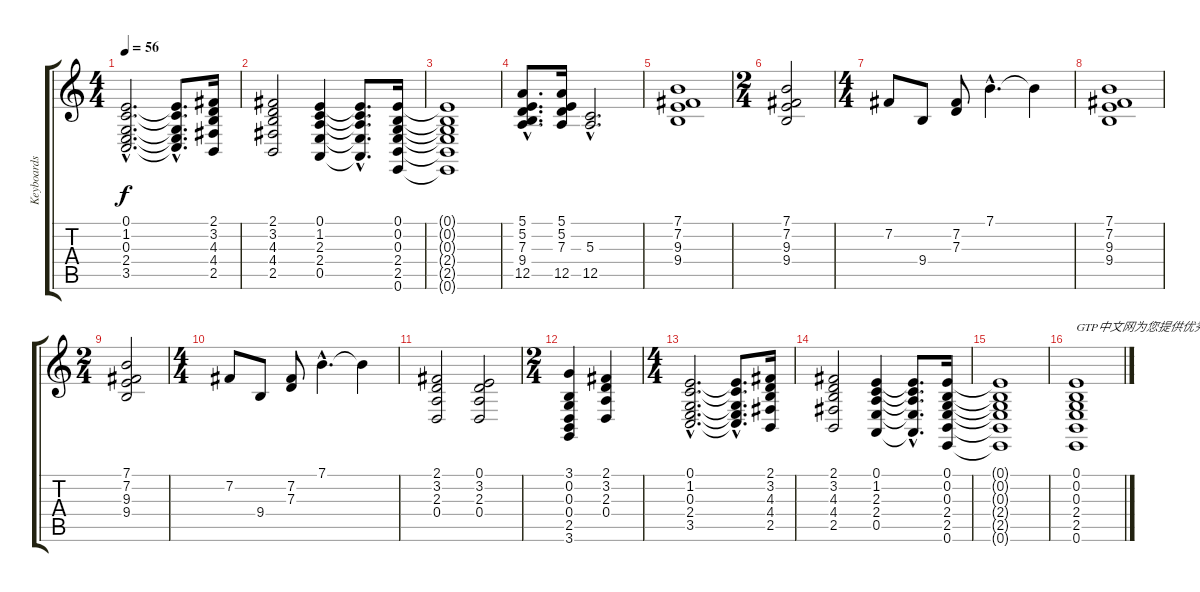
\track ("Keyboards" "Keyboards") {instrument drawbarorgan}
\staff {score tabs}
\tuning (E4 B3 G3 D3 A2 E2) {hide}
\ts (4 4)
\tempo 56
\clef g2
\ks c
(0.1{hac} 1.2{hac} 0.3{hac} 2.4{hac} 3.5{hac}).2{d dy f} (0.1{hac t} 1.2{hac t} 0.3{hac t} 2.4{hac t} 3.5{hac t}).8{d} (2.1 3.2 4.3 4.4 2.5).16 |
(2.1 3.2 4.3 4.4 2.5).2 (0.1 1.2 2.3 2.4 0.5).4 (0.1{hac t} 1.2{hac t} 2.3{hac t} 2.4{hac t} 0.5{hac t}).8{d} (0.1 0.2 0.3 2.4 2.5 0.6).16 |
(0.1{t} 0.2{t} 0.3{t} 2.4{t} 2.5{t} 0.6{t}).1 |
(5.1{hac} 5.2{hac} 7.3{hac} 9.4{hac} 12.5{hac}).8{d} (5.1 5.2 7.3 12.5).16 (5.3{hac} 12.5{hac}).2{d} |
(7.1 7.2 9.3 9.4).1 |
\ts (2 4)
(7.1 7.2 9.3 9.4).2 |
\ts (4 4)
7.2.8 9.4.8 (7.2 7.3).8 7.1{hac}.4{d} 7.1{t}.4 |
(7.1 7.2 9.3 9.4).1 |
\ts (2 4)
(7.1 7.2 9.3 9.4).2 |
\ts (4 4)
7.2.8 9.4.8 (7.2 7.3).8 7.1{hac}.4{d} 7.1{t}.4 |
(2.1 3.2 2.3 0.4).2 (0.1 3.2 2.3 0.4).2 |
\ts (2 4)
(3.1 0.2 0.3 0.4 2.5 3.6).4 (2.1 3.2 2.3 0.4).4 |
\ts (4 4)
(0.1{hac} 1.2{hac} 0.3{hac} 2.4{hac} 3.5{hac}).2{d} (0.1{hac t} 1.2{hac t} 0.3{hac t} 2.4{hac t} 3.5{hac t}).8{d} (2.1 3.2 4.3 4.4 2.5).16 |
(2.1 3.2 4.3 4.4 2.5).2 (0.1 1.2 2.3 2.4 0.5).4 (0.1{hac t} 1.2{hac t} 2.3{hac t} 2.4{hac t} 0.5{hac t}).8{d} (0.1 0.2 0.3 2.4 2.5 0.6).16 |
(0.1{t} 0.2{t} 0.3{t} 2.4{t} 2.5{t} 0.6{t}).1 |
(0.1 0.2 0.3 2.4 2.5 0.6).1{txt "GTP中文网为您提供优秀的谱子"}
